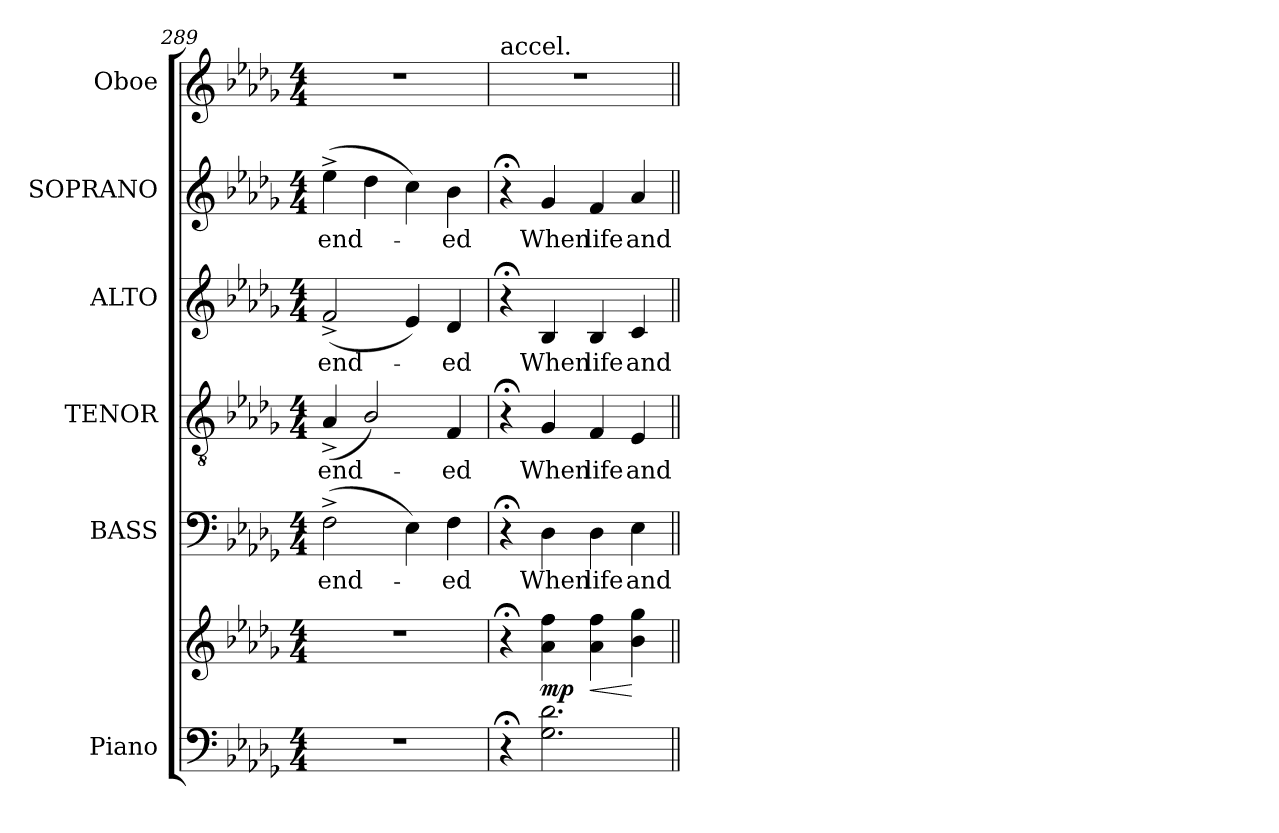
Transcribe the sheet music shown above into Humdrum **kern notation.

**kern	**kern	**dynam	**kern	**text	**kern	**text	**kern	**text	**kern	**text	**kern
*part6	*part6	*part6	*part5	*part5	*part4	*part4	*part3	*part3	*part2	*part2	*part1
*staff7	*staff6	*staff6/7	*staff5	*staff5	*staff4	*staff4	*staff3	*staff3	*staff2	*staff2	*staff1
*I"Piano	*	*	*I"BASS	*	*I"TENOR	*	*I"ALTO	*	*I"SOPRANO	*	*I"Oboe
*I'Pno.	*	*	*I'B.	*	*I'T.	*	*I'A.	*	*I'S.	*	*I'Ob.
*clefF4	*clefG2	*	*clefF4	*	*clefGv2	*	*clefG2	*	*clefG2	*	*clefG2
*	*	*	*	*	*ITrd7c12	*	*	*	*	*	*
*k[b-e-a-d-g-]	*k[b-e-a-d-g-]	*	*k[b-e-a-d-g-]	*	*k[b-e-a-d-g-]	*	*k[b-e-a-d-g-]	*	*k[b-e-a-d-g-]	*	*k[b-e-a-d-g-]
*D-:	*D-:	*	*D-:	*	*D-:	*	*D-:	*	*D-:	*	*D-:
*M4/4	*M4/4	*	*M4/4	*	*M4/4	*	*M4/4	*	*M4/4	*	*M4/4
=289	=289	=289	=289	=289	=289	=289	=289	=289	=289	=289	=289
!	!	!	!	!LO:LY:b:color=#000000	!	!	!	!	!	!	!
!	!	!	!	!	!	!LO:LY:b:color=#000000	!	!	!	!	!
!	!	!	!	!	!	!	!	!LO:LY:b:color=#000000	!	!	!
!	!	!	!	!	!	!	!	!	!	!LO:LY:b:color=#000000	!
1r	1r	.	(2F^i\	end-	(4AA-^i/	end-	(2f^i/	end-	(4ee-^i\	end-	1r
.	.	.	.	.	2BB-i/)	.	.	.	4dd-i\	.	.
.	.	.	4E-i\)	.	.	.	4e-i/)	.	4cci\)	.	.
!	!	!	!	!LO:LY:b:color=#000000	!	!	!	!	!	!	!
!	!	!	!	!	!	!LO:LY:b:color=#000000	!	!	!	!	!
!	!	!	!	!	!	!	!	!LO:LY:b:color=#000000	!	!	!
!	!	!	!	!	!	!	!	!	!	!LO:LY:b:color=#000000	!
.	.	.	4Fi\	-ed	4FFi/	-ed	4d-i/	-ed	4b-i\	-ed	.
!!LO:PB:g=z
=290	=290	=290	=290	=290	=290	=290	=290	=290	=290	=290	=290
!	!	!	!	!	!	!	!	!	!	!	!LO:TX:t=accel.
4r;	4r;	.	4r;	.	4r;	.	4r;	.	4r;	.	1r
!	!	!	!	!LO:LY:b:color=#000000	!	!	!	!	!	!	!
!	!	!	!	!	!	!LO:LY:b:color=#000000	!	!	!	!	!
!	!	!	!	!	!	!	!	!LO:LY:b:color=#000000	!	!	!
!	!	!	!	!	!	!	!	!	!	!LO:LY:b:color=#000000	!
2.G-i\ 2.d-i	4a-i\ 4ffi	mp	4D-i\	When	4GG-i/	When	4B-i/	When	4g-i/	When	.
!	!	!LO:HP:b	!	!	!	!	!	!	!	!	!
!	!	!	!	!LO:LY:b:color=#000000	!	!	!	!	!	!	!
!	!	!	!	!	!	!LO:LY:b:color=#000000	!	!	!	!	!
!	!	!	!	!	!	!	!	!LO:LY:b:color=#000000	!	!	!
!	!	!	!	!	!	!	!	!	!	!LO:LY:b:color=#000000	!
.	4a-i\ 4ffi	<	4D-i\	life	4FFi/	life	4B-i/	life	4fi/	life	.
!	!	!	!	!LO:LY:b:color=#000000	!	!	!	!	!	!	!
!	!	!	!	!	!	!LO:LY:b:color=#000000	!	!	!	!	!
!	!	!	!	!	!	!	!	!LO:LY:b:color=#000000	!	!	!
!	!	!	!	!	!	!	!	!	!	!LO:LY:b:color=#000000	!
.	4b-i\ 4gg-i	[	4E-i\	and	4EE-i/	and	4ci/	and	4a-i/	and	.
=||	=||	=||	=||	=||	=||	=||	=||	=||	=||	=||	=||
*-	*-	*-	*-	*-	*-	*-	*-	*-	*-	*-	*-
